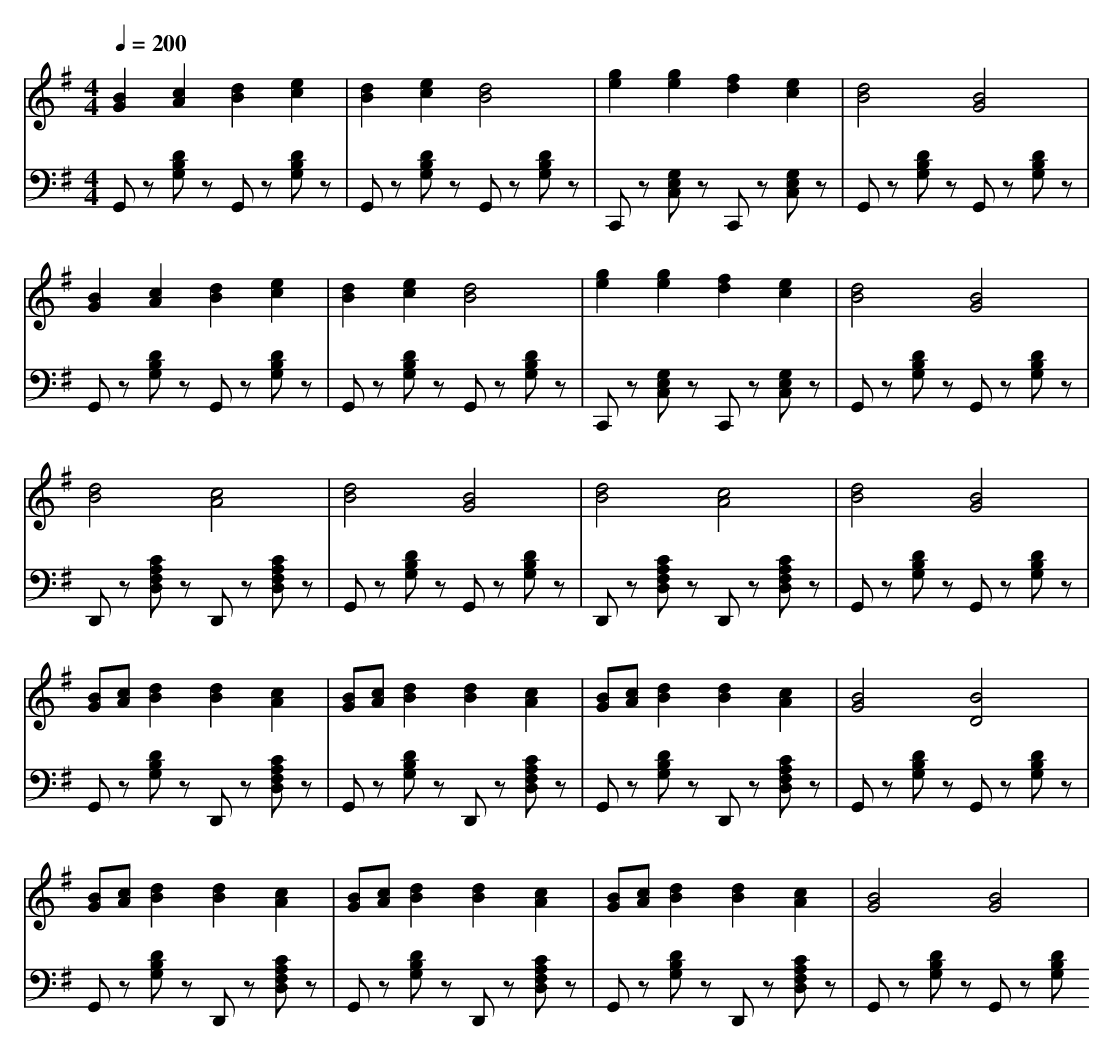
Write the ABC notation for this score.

X:1
T:
M: 4/4
L: 1/8
Q:1/4=200
K:G % 1 sharps
V:1
[B2G2] [c2A2] [d2B2] [e2c2]|[d2B2] [e2c2] [d4B4]|[g2e2] [g2e2] [f2d2] [e2c2]|[d4B4] [B4G4]|
[B2G2] [c2A2] [d2B2] [e2c2]|[d2B2] [e2c2] [d4B4]|[g2e2] [g2e2] [f2d2] [e2c2]|[d4B4] [B4G4]|
[d4B4] [c4A4]|[d4B4] [B4G4]|[d4B4] [c4A4]|[d4B4] [B4G4]|
[BG][cA] [d2B2] [d2B2] [c2A2]|[BG][cA] [d2B2] [d2B2] [c2A2]|[BG][cA] [d2B2] [d2B2] [c2A2]|[B4G4] [B4D4]|
[BG][cA] [d2B2] [d2B2] [c2A2]|[BG][cA] [d2B2] [d2B2] [c2A2]|[BG][cA] [d2B2] [d2B2] [c2A2]|[B4G4] [B4G4]|
V:2
G,,z [DB,G,]z G,,z [DB,G,]z|G,,z [DB,G,]z G,,z [DB,G,]z|C,,z [G,E,C,]z C,,z [G,E,C,]z|G,,z [DB,G,]z G,,z [DB,G,]z|
G,,z [DB,G,]z G,,z [DB,G,]z|G,,z [DB,G,]z G,,z [DB,G,]z|C,,z [G,E,C,]z C,,z [G,E,C,]z|G,,z [DB,G,]z G,,z [DB,G,]z|
D,,z [CA,F,D,]z D,,z [CA,F,D,]z|G,,z [DB,G,]z G,,z [DB,G,]z|D,,z [CA,F,D,]z D,,z [CA,F,D,]z|G,,z [DB,G,]z G,,z [DB,G,]z|
G,,z [DB,G,]z D,,z [CA,F,D,]z|G,,z [DB,G,]z D,,z [CA,F,D,]z|G,,z [DB,G,]z D,,z [CA,F,D,]z|G,,z [DB,G,]z G,,z [DB,G,]z|
G,,z [DB,G,]z D,,z [CA,F,D,]z|G,,z [DB,G,]z D,,z [CA,F,D,]z|G,,z [DB,G,]z D,,z [CA,F,D,]z|G,,z [DB,G,]z G,,z [DB,G,]
